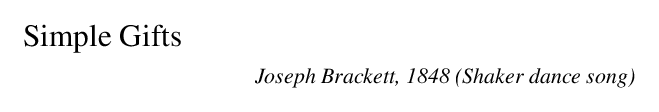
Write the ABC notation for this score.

X:1
T:Simple Gifts
C:Joseph Brackett, 1848 (Shaker dance song)
M:4/4
L:1/8
Q:1/4=104
K:Am
c2 c d e2 e2 | c2 e2 g2 e2 | d2 c2 A2 A2 | A4 A2 z2 |
c2 c d e2 e2 | c2 e2 g2 e2 | d2 c2 A2 A2 | A4 A2 z2 |
e2 e2 g2 e2 | d2 c2 A2 A2 | A2 c2 d2 e2 | c4 A2 z2 |
c2 c d e2 e2 | c2 e2 g2 e2 | d2 c2 A2 A2 | A4 A2 z2 |]
